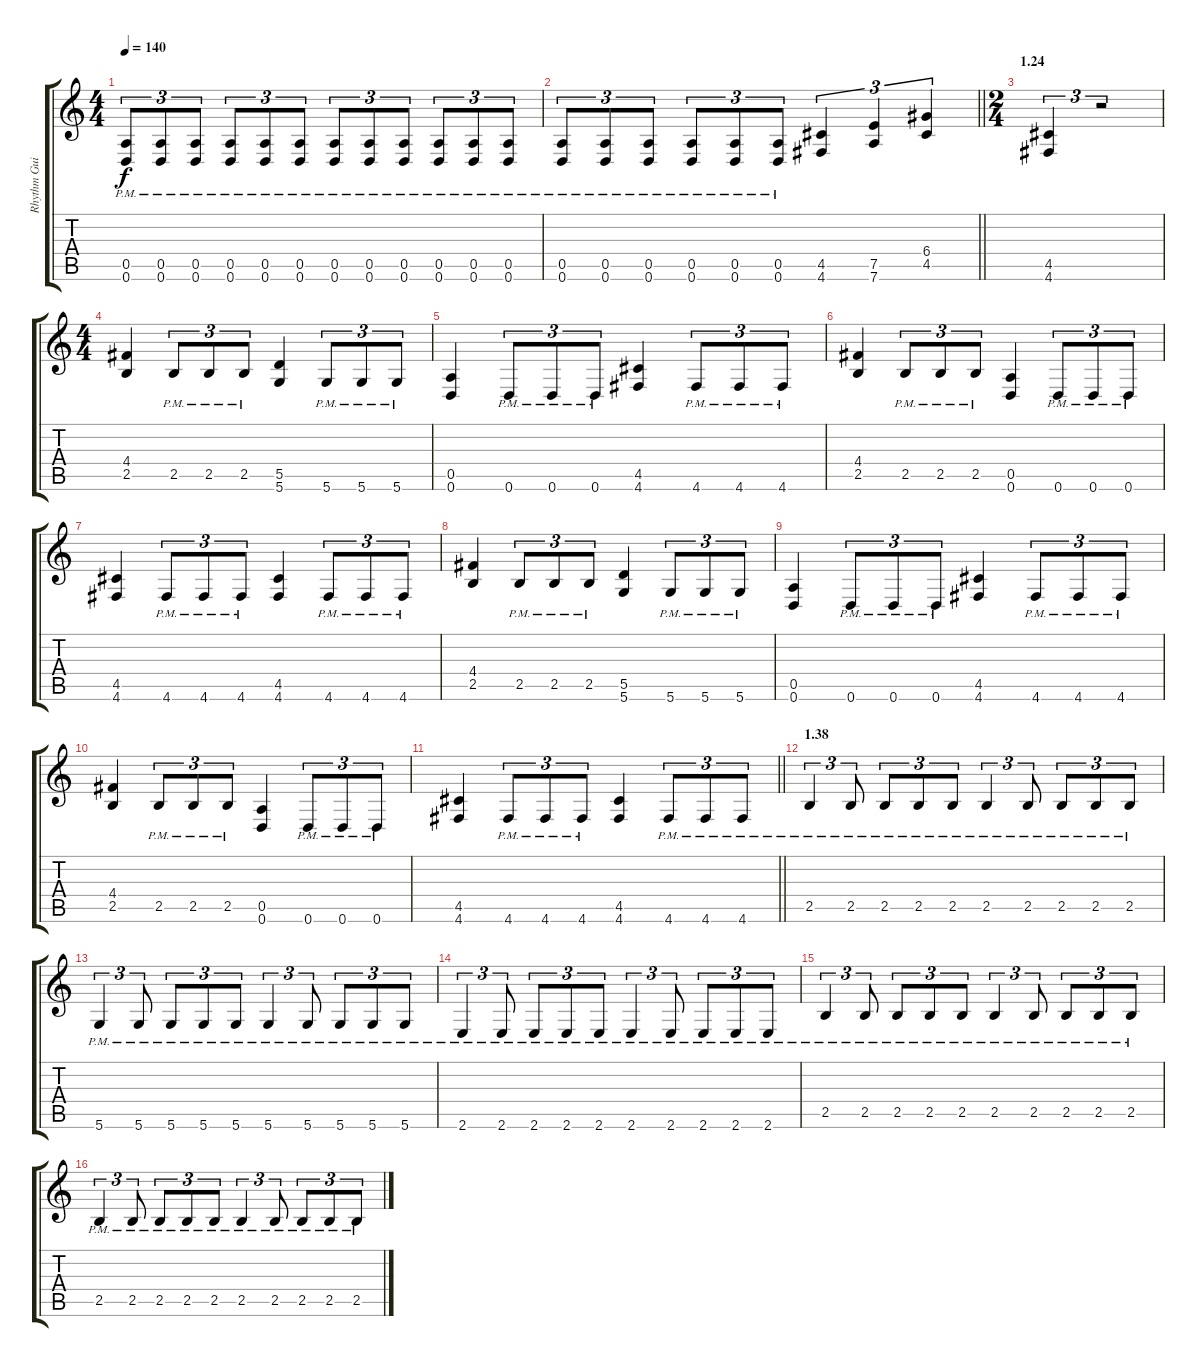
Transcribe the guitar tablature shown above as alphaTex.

\track ("Rhythm Guitar" "Rhythm Gui") {instrument distortionguitar}
\staff {score tabs}
\tuning (E4 B3 G3 D3 A2 D2) {hide}
\ts (4 4)
\tempo 140
\clef g2
\ks c
(0.5{pm} 0.6{pm}).8{tu (3 2) dy f} (0.5{pm} 0.6{pm}).8{tu (3 2)} (0.5{pm} 0.6{pm}).8{tu (3 2)} (0.5{pm} 0.6{pm}).8{tu (3 2)} (0.5{pm} 0.6{pm}).8{tu (3 2)} (0.5{pm} 0.6{pm}).8{tu (3 2)} (0.5{pm} 0.6{pm}).8{tu (3 2)} (0.5{pm} 0.6{pm}).8{tu (3 2)} (0.5{pm} 0.6{pm}).8{tu (3 2)} (0.5{pm} 0.6{pm}).8{tu (3 2)} (0.5{pm} 0.6{pm}).8{tu (3 2)} (0.5{pm} 0.6{pm}).8{tu (3 2)} |
\barLineRight lightlight
(0.5{pm} 0.6{pm}).8{tu (3 2)} (0.5{pm} 0.6{pm}).8{tu (3 2)} (0.5{pm} 0.6{pm}).8{tu (3 2)} (0.5{pm} 0.6{pm}).8{tu (3 2)} (0.5{pm} 0.6{pm}).8{tu (3 2)} (0.5{pm} 0.6{pm}).8{tu (3 2)} (4.5 4.6).4{tu (3 2)} (7.5 7.6).4{tu (3 2)} (6.4 4.5).4{tu (3 2)} |
\ts (2 4)
\section ("" "1.24")
(4.5 4.6).4{tu (3 2)} r.2{tu (3 2)} |
\ts (4 4)
(4.4 2.5).4 2.5{pm}.8{tu (3 2)} 2.5{pm}.8{tu (3 2)} 2.5{pm}.8{tu (3 2)} (5.5 5.6).4 5.6{pm}.8{tu (3 2)} 5.6{pm}.8{tu (3 2)} 5.6{pm}.8{tu (3 2)} |
(0.5 0.6).4 0.6{pm}.8{tu (3 2)} 0.6{pm}.8{tu (3 2)} 0.6{pm}.8{tu (3 2)} (4.5 4.6).4 4.6{pm}.8{tu (3 2)} 4.6{pm}.8{tu (3 2)} 4.6{pm}.8{tu (3 2)} |
(4.4 2.5).4 2.5{pm}.8{tu (3 2)} 2.5{pm}.8{tu (3 2)} 2.5{pm}.8{tu (3 2)} (0.5 0.6).4 0.6{pm}.8{tu (3 2)} 0.6{pm}.8{tu (3 2)} 0.6{pm}.8{tu (3 2)} |
(4.5 4.6).4 4.6{pm}.8{tu (3 2)} 4.6{pm}.8{tu (3 2)} 4.6{pm}.8{tu (3 2)} (4.5 4.6).4 4.6{pm}.8{tu (3 2)} 4.6{pm}.8{tu (3 2)} 4.6{pm}.8{tu (3 2)} |
(4.4 2.5).4 2.5{pm}.8{tu (3 2)} 2.5{pm}.8{tu (3 2)} 2.5{pm}.8{tu (3 2)} (5.5 5.6).4 5.6{pm}.8{tu (3 2)} 5.6{pm}.8{tu (3 2)} 5.6{pm}.8{tu (3 2)} |
(0.5 0.6).4 0.6{pm}.8{tu (3 2)} 0.6{pm}.8{tu (3 2)} 0.6{pm}.8{tu (3 2)} (4.5 4.6).4 4.6{pm}.8{tu (3 2)} 4.6{pm}.8{tu (3 2)} 4.6{pm}.8{tu (3 2)} |
(4.4 2.5).4 2.5{pm}.8{tu (3 2)} 2.5{pm}.8{tu (3 2)} 2.5{pm}.8{tu (3 2)} (0.5 0.6).4 0.6{pm}.8{tu (3 2)} 0.6{pm}.8{tu (3 2)} 0.6{pm}.8{tu (3 2)} |
\barLineRight lightlight
(4.5 4.6).4 4.6{pm}.8{tu (3 2)} 4.6{pm}.8{tu (3 2)} 4.6{pm}.8{tu (3 2)} (4.5 4.6).4 4.6{pm}.8{tu (3 2)} 4.6{pm}.8{tu (3 2)} 4.6{pm}.8{tu (3 2)} |
\section ("" "1.38")
2.5{pm}.4{tu (3 2)} 2.5{pm}.8{tu (3 2)} 2.5{pm}.8{tu (3 2)} 2.5{pm}.8{tu (3 2)} 2.5{pm}.8{tu (3 2)} 2.5{pm}.4{tu (3 2)} 2.5{pm}.8{tu (3 2)} 2.5{pm}.8{tu (3 2)} 2.5{pm}.8{tu (3 2)} 2.5{pm}.8{tu (3 2)} |
5.6{pm}.4{tu (3 2)} 5.6{pm}.8{tu (3 2)} 5.6{pm}.8{tu (3 2)} 5.6{pm}.8{tu (3 2)} 5.6{pm}.8{tu (3 2)} 5.6{pm}.4{tu (3 2)} 5.6{pm}.8{tu (3 2)} 5.6{pm}.8{tu (3 2)} 5.6{pm}.8{tu (3 2)} 5.6{pm}.8{tu (3 2)} |
2.6{pm}.4{tu (3 2)} 2.6{pm}.8{tu (3 2)} 2.6{pm}.8{tu (3 2)} 2.6{pm}.8{tu (3 2)} 2.6{pm}.8{tu (3 2)} 2.6{pm}.4{tu (3 2)} 2.6{pm}.8{tu (3 2)} 2.6{pm}.8{tu (3 2)} 2.6{pm}.8{tu (3 2)} 2.6{pm}.8{tu (3 2)} |
2.5{pm}.4{tu (3 2)} 2.5{pm}.8{tu (3 2)} 2.5{pm}.8{tu (3 2)} 2.5{pm}.8{tu (3 2)} 2.5{pm}.8{tu (3 2)} 2.5{pm}.4{tu (3 2)} 2.5{pm}.8{tu (3 2)} 2.5{pm}.8{tu (3 2)} 2.5{pm}.8{tu (3 2)} 2.5{pm}.8{tu (3 2)} |
2.5{pm}.4{tu (3 2)} 2.5{pm}.8{tu (3 2)} 2.5{pm}.8{tu (3 2)} 2.5{pm}.8{tu (3 2)} 2.5{pm}.8{tu (3 2)} 2.5{pm}.4{tu (3 2)} 2.5{pm}.8{tu (3 2)} 2.5{pm}.8{tu (3 2)} 2.5{pm}.8{tu (3 2)} 2.5{pm}.8{tu (3 2)}
